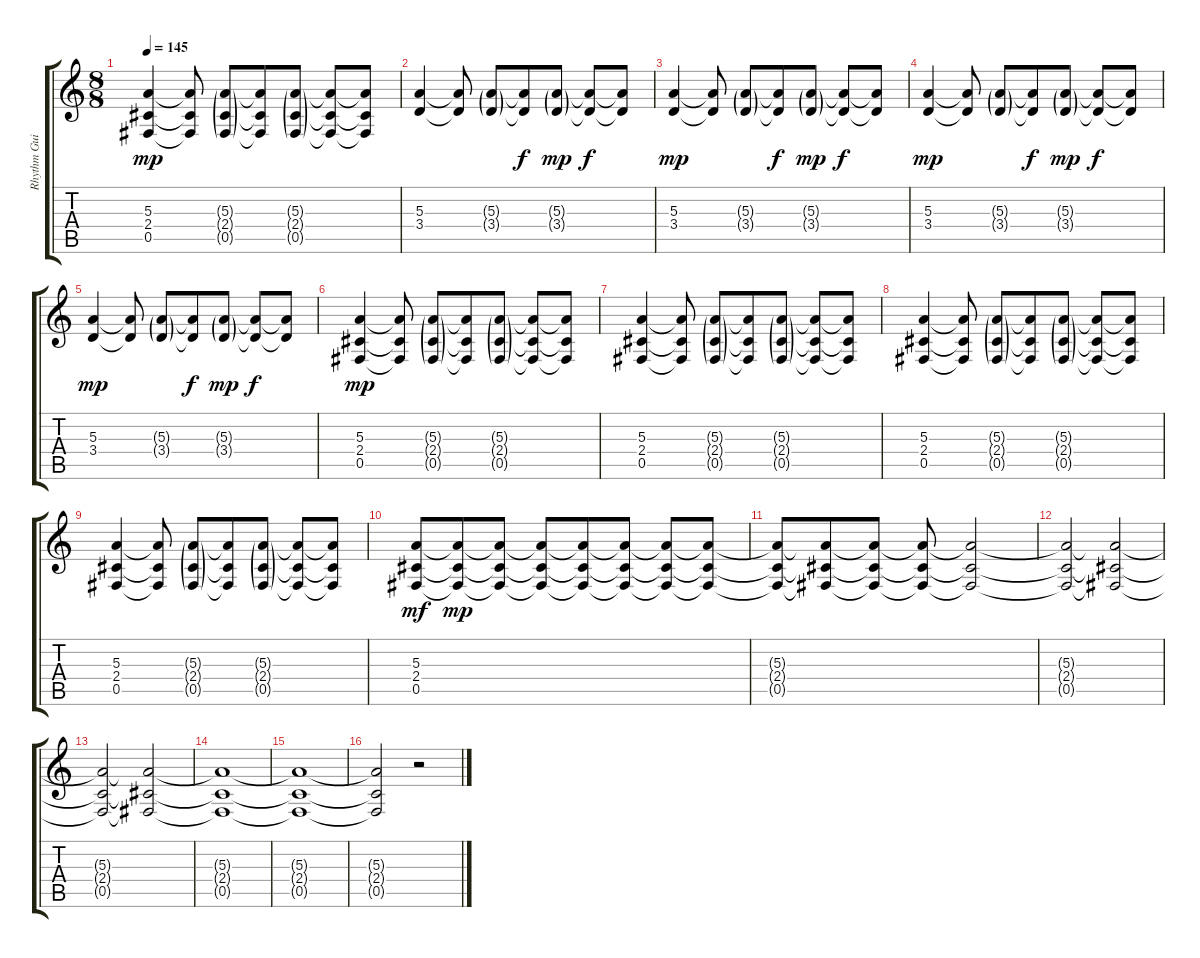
\track ("Rhythm Guitar 1" "Rhythm Gui") {instrument distortionguitar}
\staff {score tabs}
\tuning (Db4 Ab3 E3 B2 Gb2 B1) {hide}
\ts (8 8)
\tempo 145
\clef g2
\ks c
(5.3 2.4 0.5).4{dy mp} (5.3{t} 2.4{t} 0.5{t}).8 (5.3{g} 2.4{g} 0.5{g}).8 (5.3{t} 2.4{t} 0.5{t}).8 (5.3{g} 2.4{g} 0.5{g}).8 (5.3{t} 2.4{t} 0.5{t}).8 (5.3{t} 2.4{t} 0.5{t}).8 |
(5.3 3.4).4 (5.3{t} 3.4{t}).8 (5.3{g} 3.4{g}).8 (5.3{t} 3.4{t}).8{dy f} (5.3{g} 3.4{g}).8{dy mp} (5.3{t} 3.4{t}).8{dy f} (5.3{t} 3.4{t}).8 |
(5.3 3.4).4{dy mp} (5.3{t} 3.4{t}).8 (5.3{g} 3.4{g}).8 (5.3{t} 3.4{t}).8{dy f} (5.3{g} 3.4{g}).8{dy mp} (5.3{t} 3.4{t}).8{dy f} (5.3{t} 3.4{t}).8 |
(5.3 3.4).4{dy mp} (5.3{t} 3.4{t}).8 (5.3{g} 3.4{g}).8 (5.3{t} 3.4{t}).8{dy f} (5.3{g} 3.4{g}).8{dy mp} (5.3{t} 3.4{t}).8{dy f} (5.3{t} 3.4{t}).8 |
(5.3 3.4).4{dy mp} (5.3{t} 3.4{t}).8 (5.3{g} 3.4{g}).8 (5.3{t} 3.4{t}).8{dy f} (5.3{g} 3.4{g}).8{dy mp} (5.3{t} 3.4{t}).8{dy f} (5.3{t} 3.4{t}).8 |
(5.3 2.4 0.5).4{dy mp} (5.3{t} 2.4{t} 0.5{t}).8 (5.3{g} 2.4{g} 0.5{g}).8 (5.3{t} 2.4{t} 0.5{t}).8 (5.3{g} 2.4{g} 0.5{g}).8 (5.3{t} 2.4{t} 0.5{t}).8 (5.3{t} 2.4{t} 0.5{t}).8 |
(5.3 2.4 0.5).4 (5.3{t} 2.4{t} 0.5{t}).8 (5.3{g} 2.4{g} 0.5{g}).8 (5.3{t} 2.4{t} 0.5{t}).8 (5.3{g} 2.4{g} 0.5{g}).8 (5.3{t} 2.4{t} 0.5{t}).8 (5.3{t} 2.4{t} 0.5{t}).8 |
(5.3 2.4 0.5).4 (5.3{t} 2.4{t} 0.5{t}).8 (5.3{g} 2.4{g} 0.5{g}).8 (5.3{t} 2.4{t} 0.5{t}).8 (5.3{g} 2.4{g} 0.5{g}).8 (5.3{t} 2.4{t} 0.5{t}).8 (5.3{t} 2.4{t} 0.5{t}).8 |
(5.3 2.4 0.5).4 (5.3{t} 2.4{t} 0.5{t}).8 (5.3{g} 2.4{g} 0.5{g}).8 (5.3{t} 2.4{t} 0.5{t}).8 (5.3{g} 2.4{g} 0.5{g}).8 (5.3{t} 2.4{t} 0.5{t}).8 (5.3{t} 2.4{t} 0.5{t}).8 |
(5.3 2.4 0.5).8{dy mf} (5.3{t} 2.4{t} 0.5{t}).8{dy mp} (5.3{t} 2.4{t} 0.5{t}).8 (5.3{t} 2.4{t} 0.5{t}).8 (5.3{t} 2.4{t} 0.5{t}).8 (5.3{t} 2.4{t} 0.5{t}).8 (5.3{t} 2.4{t} 0.5{t}).8 (5.3{t} 2.4{t} 0.5{t}).8 |
(5.3{t} 2.4{t} 0.5{t}).8 (5.3{t} 2.4{t} 0.5{t}).8 (5.3{t} 2.4{t} 0.5{t}).8 (5.3{t} 2.4{t} 0.5{t}).8 (5.3{t} 2.4{t} 0.5{t}).2 |
(5.3{t} 2.4{t} 0.5{t}).2 (5.3{t} 2.4{t} 0.5{t}).2 |
(5.3{t} 2.4{t} 0.5{t}).2 (5.3{t} 2.4{t} 0.5{t}).2 |
(5.3{t} 2.4{t} 0.5{t}).1 |
(5.3{t} 2.4{t} 0.5{t}).1 |
(5.3{t} 2.4{t} 0.5{t}).2 r.2
